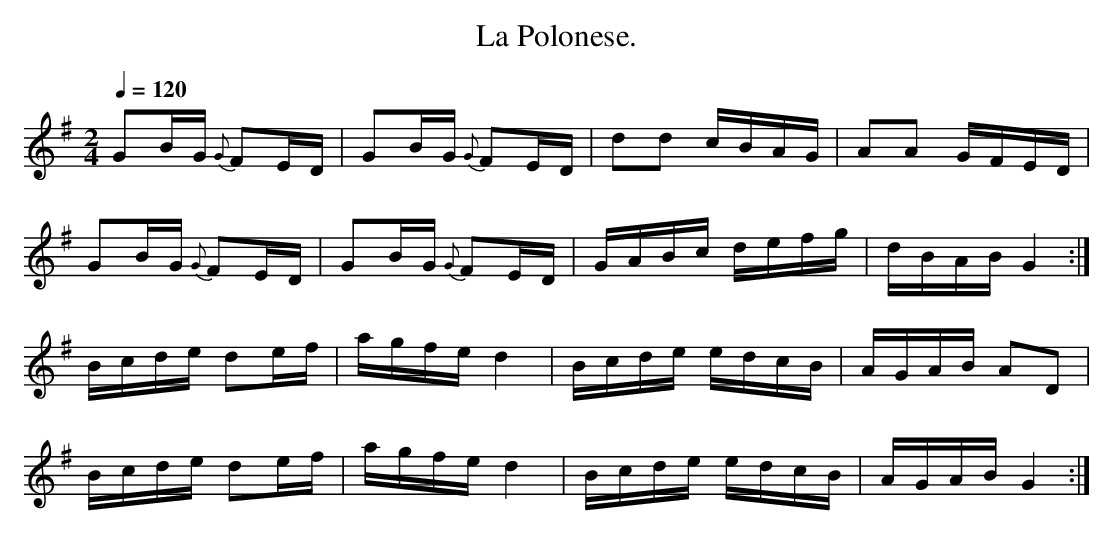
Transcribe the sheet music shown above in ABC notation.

X:1
T:La Polonese.
M:2/4
L:1/16
Q:1/4=120
K:G
G2BG {G}F2ED|G2BG {G}F2ED|d2d2 cBAG|A2A2 GFED|
G2BG {G}F2ED|G2BG  {G}F2ED |GABc defg|dBAB G4 :|
Bcde     d2ef |agfe     d4   |Bcde edcB|AGAB A2D2|
Bcde    d2ef |agfe      d4   |Bcde edcB|AGAB G4 :|
